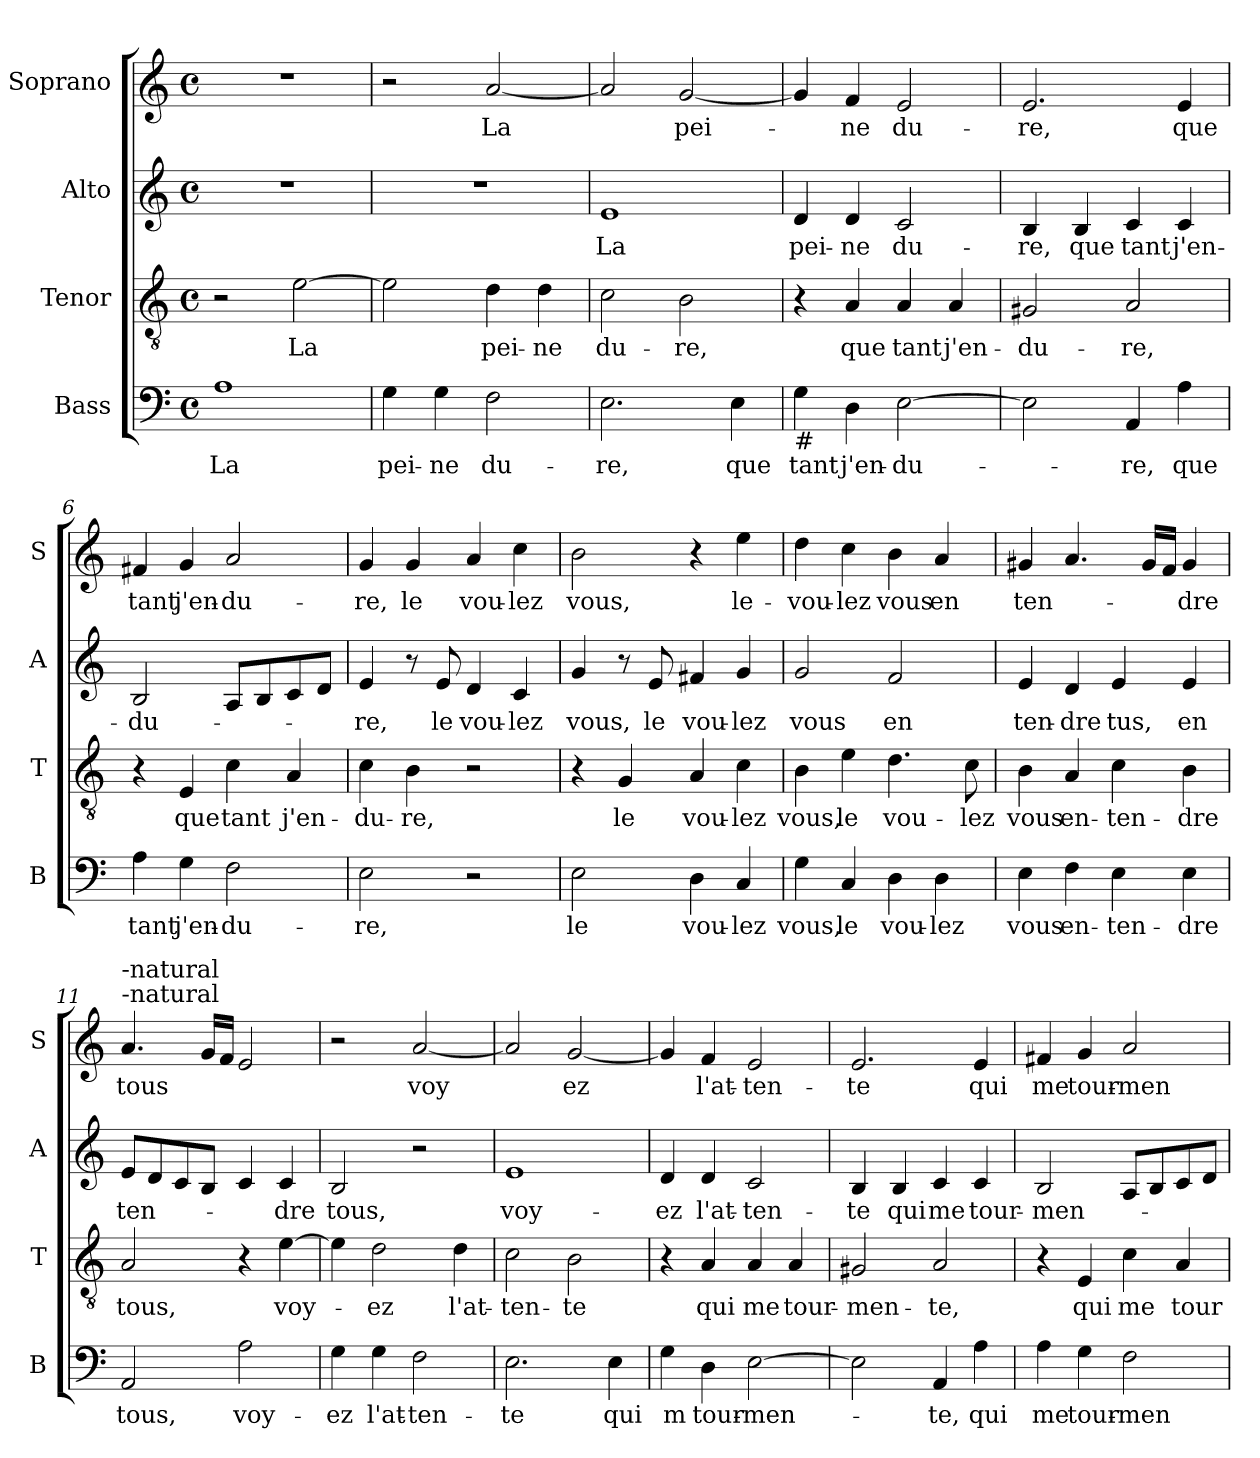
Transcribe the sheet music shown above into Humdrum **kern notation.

**kern	**text	**kern	**text	**kern	**text	**kern	**text
*part4	*part4	*part3	*part3	*part2	*part2	*part1	*part1
*staff4	*staff4	*staff3	*staff3	*staff2	*staff2	*staff1	*staff1
*I"Bass	*	*I"Tenor	*	*I"Alto	*	*I"Soprano	*
*I'B	*	*I'T	*	*I'A	*	*I'S	*
*clefF4	*	*clefGv2	*	*clefG2	*	*clefG2	*
*k[]	*	*k[]	*	*k[]	*	*k[]	*
*C:	*	*C:	*	*C:	*	*C:	*
*M4/4	*	*M4/4	*	*M4/4	*	*M4/4	*
*met(c)	*	*met(c)	*	*met(c)	*	*met(c)	*
=1	=1	=1	=1	=1	=1	=1	=1
1A	La	2r	.	1r	.	1r	.
.	.	[2e\	La	.	.	.	.
=2	=2	=2	=2	=2	=2	=2	=2
4G\	pei-	2e\]	.	1r	.	2r	.
4G\	-ne	.	.	.	.	.	.
2F\	du-	4d\	pei-	.	.	[2a/	La
.	.	4d\	-ne	.	.	.	.
=3	=3	=3	=3	=3	=3	=3	=3
2.E\	-re,	2c\	du-	1e	La	2a/]	.
.	.	2B\	-re,	.	.	[2g/	pei-
4E\	que	.	.	.	.	.	.
=4	=4	=4	=4	=4	=4	=4	=4
!LO:TX:b:t=#	!	!	!	!	!	!	!
4G\	tant	4r	.	4d/	pei-	4g/]	.
4D\	j'en-	4A/	que	4d/	-ne	4f/	-ne
[2E\	-du-	4A/	tant	2c/	du-	2e/	du-
.	.	4A/	j'en-	.	.	.	.
=5	=5	=5	=5	=5	=5	=5	=5
2E\]	.	2G#X/	-du-	4B/	-re,	2.e/	-re,
.	.	.	.	4B/	que	.	.
4AA/	-re,	2A/	-re,	4c/	tant	.	.
4A\	que	.	.	4c/	j'en-	4e/	que
=6	=6	=6	=6	=6	=6	=6	=6
4A\	tant	4r	.	2B/	-du-	4f#X/	tant
4G\	j'en-	4E/	que	.	.	4g/	j'en-
2F\	-du-	4c\	tant	8A/L	.	2a/	-du-
.	.	.	.	8B/	.	.	.
.	.	4A/	j'en-	8c/	.	.	.
.	.	.	.	8d/J	.	.	.
!!LO:LB:g=z
=7	=7	=7	=7	=7	=7	=7	=7
2E\	-re,	4c\	-du-	4e/	-re,	4g/	-re,
.	.	4B\	-re,	8r	.	4g/	le
.	.	.	.	8e/	le	.	.
2r	.	2r	.	4d/	vou-	4a/	vou-
.	.	.	.	4c/	-lez	4cc\	-lez
=8	=8	=8	=8	=8	=8	=8	=8
2E\	le	4r	.	4g/	vous,	2b\	vous,
.	.	4G/	le	8r	.	.	.
.	.	.	.	8e/	le	.	.
4D\	vou-	4A/	vou-	4f#X/	vou-	4r	.
4C/	-lez	4c\	-lez	4g/	-lez	4ee\	le-
=9	=9	=9	=9	=9	=9	=9	=9
4G\	vous,	4B\	vous,	2g/	vous	4dd\	-vou-
4C/	le	4e\	le	.	.	4cc\	-lez
4D\	vou-	4.d\	vou-	2f/	en	4b\	vous
4D\	-lez	.	.	.	.	4a/	en
.	.	8c\	-lez	.	.	.	.
=10	=10	=10	=10	=10	=10	=10	=10
4E\	vous	4B\	vous	4e/	ten-	4g#X/	ten-
4F\	en-	4A/	en-	4d/	-dre	4.a/	.
4E\	-ten-	4c\	-ten-	4e/	tus,	.	.
.	.	.	.	.	.	16g#/LL	.
.	.	.	.	.	.	16f/JJ	.
4E\	-dre	4B\	-dre	4e/	en	4g#/	-dre
=11	=11	=11	=11	=11	=11	=11	=11
!	!	!	!	!	!	!LO:TX:a:t=-natural	!
!	!	!	!	!	!	!LO:TX:a:t=-natural	!
2AA/	tous,	2A/	tous,	8e/L	ten-	4.a/	tous
.	.	.	.	8d/	.	.	.
.	.	.	.	8c/	.	.	.
.	.	.	.	8B/J	.	16g/LL	.
.	.	.	.	.	.	16f/JJ	.
2A\	voy-	4r	.	4c/	.	2e/	.
.	.	[4e\	voy-	4c/	-dre	.	.
=12	=12	=12	=12	=12	=12	=12	=12
4G\	-ez	4e\]	.	2B/	tous,	2r	.
4G\	l'at-	2d\	-ez	.	.	.	.
2F\	-ten-	.	.	2r	.	[2a/	voy
.	.	4d\	l'at-	.	.	.	.
!!LO:LB:g=z
=13	=13	=13	=13	=13	=13	=13	=13
2.E\	-te	2c\	-ten-	1e	voy-	2a/]	.
.	.	2B\	-te	.	.	[2g/	ez
4E\	qui	.	.	.	.	.	.
=14	=14	=14	=14	=14	=14	=14	=14
4G\	m	4r	.	4d/	-ez	4g/]	.
4D\	tour-	4A/	qui	4d/	l'at-	4f/	l'at-
[2E\	-men-	4A/	me	2c/	-ten-	2e/	-ten-
.	.	4A/	tour-	.	.	.	.
=15	=15	=15	=15	=15	=15	=15	=15
2E\]	.	2G#X/	-men-	4B/	-te	2.e/	-te
.	.	.	.	4B/	qui	.	.
4AA/	-te,	2A/	-te,	4c/	me	.	.
4A\	qui	.	.	4c/	tour-	4e/	qui
=16	=16	=16	=16	=16	=16	=16	=16
4A\	me	4r	.	2B/	-men-	4f#X/	me
4G\	tour-	4E/	qui	.	.	4g/	tour-
2F\	-men-	4c\	me	8A/L	.	2a/	-men-
.	.	.	.	8B/	.	.	.
.	.	4A/	tour-	8c/	.	.	.
.	.	.	.	8d/J	.	.	.
=	=	=	=	=	=	=	=
*-	*-	*-	*-	*-	*-	*-	*-
